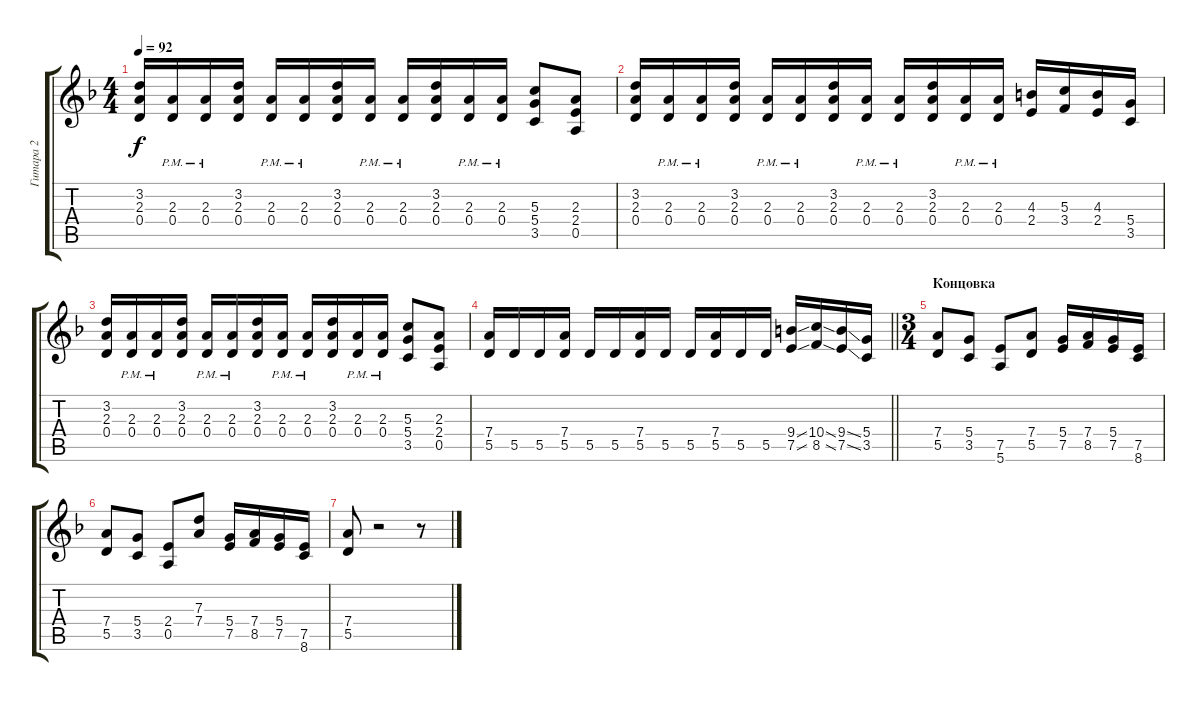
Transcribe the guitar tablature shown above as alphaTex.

\track ("Гитара 2" "Гитара 2") {instrument overdrivenguitar}
\staff {score tabs}
\tuning (E4 B3 G3 D3 A2 E2) {hide}
\ts (4 4)
\tempo 92
\clef g2
\ks dminor
(3.2 2.3 0.4).16{dy f} (2.3{pm} 0.4{pm}).16 (2.3{pm} 0.4{pm}).16 (3.2 2.3 0.4).16 (2.3{pm} 0.4{pm}).16 (2.3{pm} 0.4{pm}).16 (3.2 2.3 0.4).16 (2.3{pm} 0.4{pm}).16 (2.3{pm} 0.4{pm}).16 (3.2 2.3 0.4).16 (2.3{pm} 0.4{pm}).16 (2.3{pm} 0.4{pm}).16 (5.3 5.4 3.5).8 (2.3 2.4 0.5).8 |
(3.2 2.3 0.4).16 (2.3{pm} 0.4{pm}).16 (2.3{pm} 0.4{pm}).16 (3.2 2.3 0.4).16 (2.3{pm} 0.4{pm}).16 (2.3{pm} 0.4{pm}).16 (3.2 2.3 0.4).16 (2.3{pm} 0.4{pm}).16 (2.3{pm} 0.4{pm}).16 (3.2 2.3 0.4).16 (2.3{pm} 0.4{pm}).16 (2.3{pm} 0.4{pm}).16 (4.3 2.4).16 (5.3 3.4).16 (4.3 2.4).16 (5.4 3.5).16 |
(3.2 2.3 0.4).16 (2.3{pm} 0.4{pm}).16 (2.3{pm} 0.4{pm}).16 (3.2 2.3 0.4).16 (2.3{pm} 0.4{pm}).16 (2.3{pm} 0.4{pm}).16 (3.2 2.3 0.4).16 (2.3{pm} 0.4{pm}).16 (2.3{pm} 0.4{pm}).16 (3.2 2.3 0.4).16 (2.3{pm} 0.4{pm}).16 (2.3{pm} 0.4{pm}).16 (5.3 5.4 3.5).8 (2.3 2.4 0.5).8 |
\barLineRight lightlight
(7.4 5.5).16 5.5.16 5.5.16 (7.4 5.5).16 5.5.16 5.5.16 (7.4 5.5).16 5.5.16 5.5.16 (7.4 5.5).16 5.5.16 5.5.16 (9.4{ss} 7.5{ss}).16 (10.4{ss} 8.5{ss}).16 (9.4{ss} 7.5{ss}).16 (5.4 3.5).16 |
\ts (3 4)
\section ("" "Концовка")
(7.4 5.5).8 (5.4 3.5).8 (7.5 5.6).8 (7.4 5.5).8 (5.4 7.5).16 (7.4 8.5).16 (5.4 7.5).16 (7.5 8.6).16 |
(7.4 5.5).8 (5.4 3.5).8 (2.4 0.5).8 (7.3 7.4).8 (5.4 7.5).16 (7.4 8.5).16 (5.4 7.5).16 (7.5 8.6).16 |
(7.4 5.5).8 r.2 r.8
